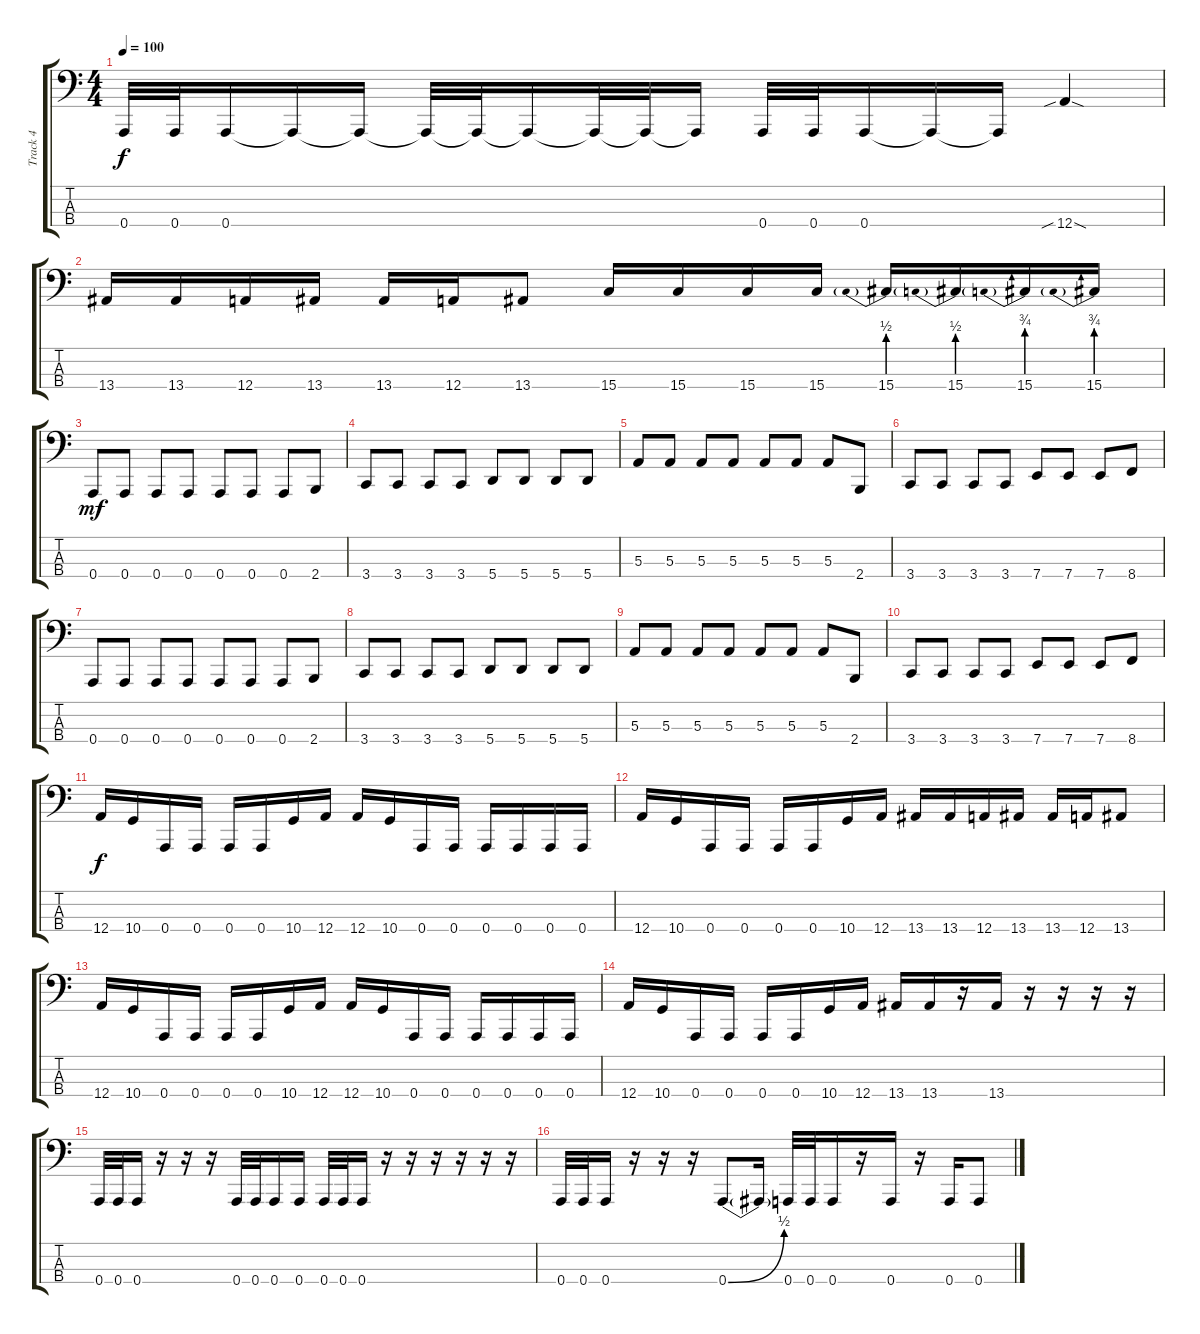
\track ("Track 4" "Track 4") {instrument electricbasspick}
\staff {score tabs}
\tuning (D2 A1 E1 A0) {hide}
\ts (4 4)
\tempo 100
\clef f4
\ks c
0.4.32{dy f} 0.4.32 0.4.16 0.4{t}.16 0.4{t}.16 0.4{t}.32 0.4{t}.32 0.4{t}.16 0.4{t}.32 0.4{t}.32 0.4{t}.16 0.4.32 0.4.32 0.4.16 0.4{t}.16 0.4{t}.16 12.4{sib sod}.4 |
13.4.16 13.4.16 12.4.16 13.4.16 13.4.16 12.4.16 13.4.8 15.4.16 15.4.16 15.4.16 15.4.16 15.4{be (prebend 0 2 60 2)}.16 15.4{be (prebend 0 2 60 2)}.16 15.4{be (prebend 0 3 60 3)}.16 15.4{be (prebend 0 3 60 3)}.16 |
0.4.8{dy mf} 0.4.8 0.4.8 0.4.8 0.4.8 0.4.8 0.4.8 2.4.8 |
3.4.8 3.4.8 3.4.8 3.4.8 5.4.8 5.4.8 5.4.8 5.4.8 |
5.3.8 5.3.8 5.3.8 5.3.8 5.3.8 5.3.8 5.3.8 2.4.8 |
3.4.8 3.4.8 3.4.8 3.4.8 7.4.8 7.4.8 7.4.8 8.4.8 |
0.4.8 0.4.8 0.4.8 0.4.8 0.4.8 0.4.8 0.4.8 2.4.8 |
3.4.8 3.4.8 3.4.8 3.4.8 5.4.8 5.4.8 5.4.8 5.4.8 |
5.3.8 5.3.8 5.3.8 5.3.8 5.3.8 5.3.8 5.3.8 2.4.8 |
3.4.8 3.4.8 3.4.8 3.4.8 7.4.8 7.4.8 7.4.8 8.4.8 |
12.4.16{dy f} 10.4.16 0.4.16 0.4.16 0.4.16 0.4.16 10.4.16 12.4.16 12.4.16 10.4.16 0.4.16 0.4.16 0.4.16 0.4.16 0.4.16 0.4.16 |
12.4.16 10.4.16 0.4.16 0.4.16 0.4.16 0.4.16 10.4.16 12.4.16 13.4.16 13.4.16 12.4.16 13.4.16 13.4.16 12.4.16 13.4.8 |
12.4.16 10.4.16 0.4.16 0.4.16 0.4.16 0.4.16 10.4.16 12.4.16 12.4.16 10.4.16 0.4.16 0.4.16 0.4.16 0.4.16 0.4.16 0.4.16 |
12.4.16 10.4.16 0.4.16 0.4.16 0.4.16 0.4.16 10.4.16 12.4.16 13.4.16 13.4.16 r.16{volume 0} 13.4.16{volume 16} r.16{volume 0} r.16 r.16 r.16 |
0.4.32{volume 16} 0.4.32 0.4.16 r.16 r.16 r.16 0.4.32 0.4.32 0.4.16 0.4.16 0.4.32 0.4.32 0.4.16 r.16 r.16 r.16 r.16 r.16 r.16 |
0.4.32 0.4.32 0.4.16 r.16 r.16 r.16 0.4{be (bend 0 0 60 2)}.8 0.4{t}.16 0.4.32 0.4.32 0.4.16 r.16 0.4.16 r.16 0.4.16 0.4.8
